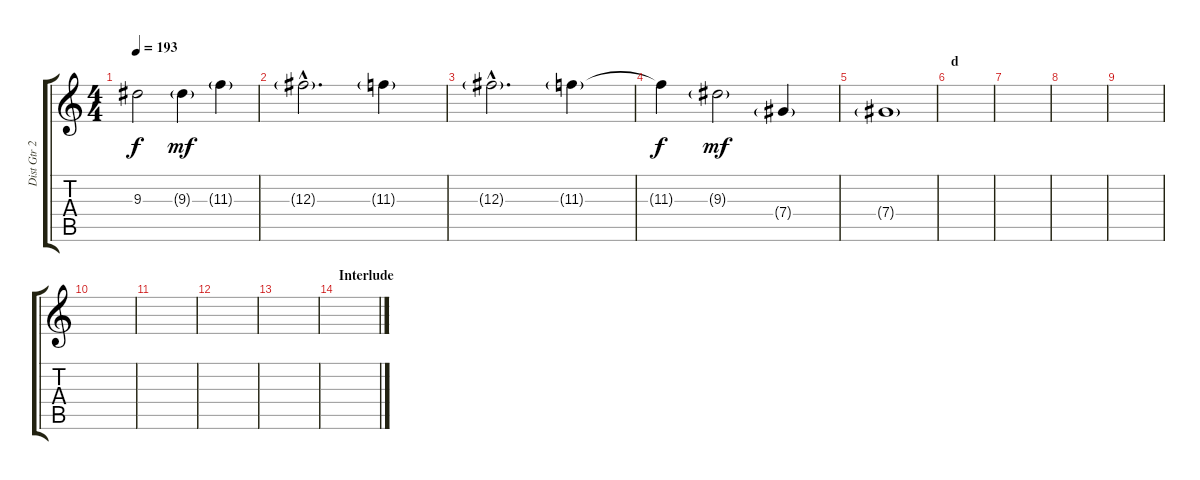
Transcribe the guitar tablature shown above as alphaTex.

\track ("Dist Gtr 2" "Dist Gtr 2") {instrument distortionguitar}
\staff {score tabs}
\tuning (Eb4 Bb3 Gb3 Db3 Ab2 Eb2) {hide}
\ts (4 4)
\tempo 193
\clef g2
\ks c
9.3{t}.2{dy f} 9.3{g}.4{dy mf} 11.3{g}.4 |
12.3{g hac}.2{d} 11.3{g}.4 |
12.3{g hac}.2{d} 11.3{g}.4 |
11.3{t}.4{dy f} 9.3{g}.2{dy mf} 7.4{g}.4 |
7.4{g}.1 |
\section ("" "d")
|
|
|
|
|
|
|
|
\section ("" "Interlude")
